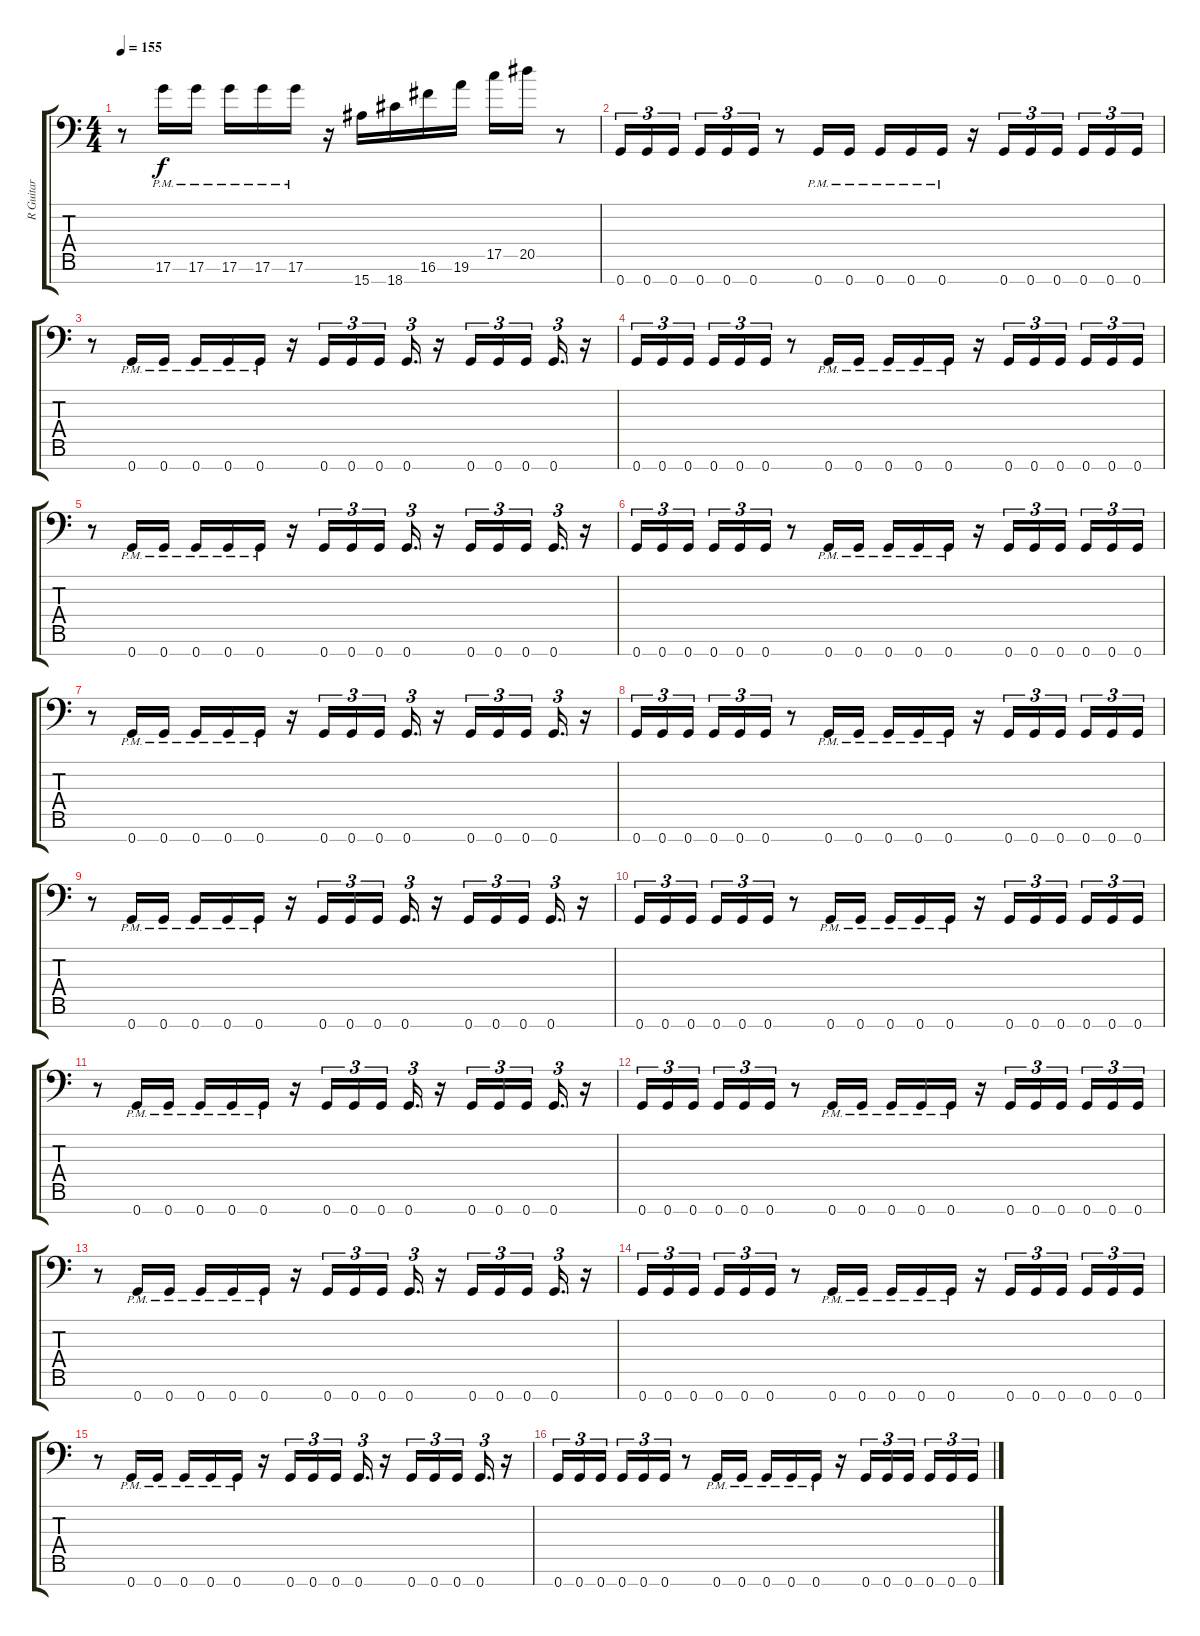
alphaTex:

\track ("R Guitar" "R Guitar") {instrument distortionguitar}
\staff {score tabs}
\tuning (D4 A3 F3 C3 G2 D2 G1) {hide}
\ts (4 4)
\tempo 155
\clef f4
\ks c
r.8{dy f} 17.6{pm}.16 17.6{pm}.16 17.6{pm}.16 17.6{pm}.16 17.6{pm}.16 r.16 15.7.16 18.7.16 16.6.16 19.6.16 17.5.16 20.5.16 r.8 |
0.7.16{tu (3 2)} 0.7.16{tu (3 2)} 0.7.16{tu (3 2) beam splitsecondary} 0.7.16{tu (3 2)} 0.7.16{tu (3 2)} 0.7.16{tu (3 2)} r.8 0.7{pm}.16 0.7{pm}.16 0.7{pm}.16 0.7{pm}.16 0.7{pm}.16 r.16 0.7.16{tu (3 2)} 0.7.16{tu (3 2)} 0.7.16{tu (3 2) beam splitsecondary} 0.7.16{tu (3 2)} 0.7.16{tu (3 2)} 0.7.16{tu (3 2)} |
r.8 0.7{pm}.16 0.7{pm}.16 0.7{pm}.16 0.7{pm}.16 0.7{pm}.16 r.16 0.7.16{tu (3 2)} 0.7.16{tu (3 2)} 0.7.16{tu (3 2) beam splitsecondary} 0.7.16{d tu (3 2)} r.16 0.7.16{tu (3 2)} 0.7.16{tu (3 2)} 0.7.16{tu (3 2) beam splitsecondary} 0.7.16{d tu (3 2)} r.16 |
0.7.16{tu (3 2)} 0.7.16{tu (3 2)} 0.7.16{tu (3 2) beam splitsecondary} 0.7.16{tu (3 2)} 0.7.16{tu (3 2)} 0.7.16{tu (3 2)} r.8 0.7{pm}.16 0.7{pm}.16 0.7{pm}.16 0.7{pm}.16 0.7{pm}.16 r.16 0.7.16{tu (3 2)} 0.7.16{tu (3 2)} 0.7.16{tu (3 2) beam splitsecondary} 0.7.16{tu (3 2)} 0.7.16{tu (3 2)} 0.7.16{tu (3 2)} |
r.8 0.7{pm}.16 0.7{pm}.16 0.7{pm}.16 0.7{pm}.16 0.7{pm}.16 r.16 0.7.16{tu (3 2)} 0.7.16{tu (3 2)} 0.7.16{tu (3 2) beam splitsecondary} 0.7.16{d tu (3 2)} r.16 0.7.16{tu (3 2)} 0.7.16{tu (3 2)} 0.7.16{tu (3 2) beam splitsecondary} 0.7.16{d tu (3 2)} r.16 |
0.7.16{tu (3 2)} 0.7.16{tu (3 2)} 0.7.16{tu (3 2) beam splitsecondary} 0.7.16{tu (3 2)} 0.7.16{tu (3 2)} 0.7.16{tu (3 2)} r.8 0.7{pm}.16 0.7{pm}.16 0.7{pm}.16 0.7{pm}.16 0.7{pm}.16 r.16 0.7.16{tu (3 2)} 0.7.16{tu (3 2)} 0.7.16{tu (3 2) beam splitsecondary} 0.7.16{tu (3 2)} 0.7.16{tu (3 2)} 0.7.16{tu (3 2)} |
r.8 0.7{pm}.16 0.7{pm}.16 0.7{pm}.16 0.7{pm}.16 0.7{pm}.16 r.16 0.7.16{tu (3 2)} 0.7.16{tu (3 2)} 0.7.16{tu (3 2) beam splitsecondary} 0.7.16{d tu (3 2)} r.16 0.7.16{tu (3 2)} 0.7.16{tu (3 2)} 0.7.16{tu (3 2) beam splitsecondary} 0.7.16{d tu (3 2)} r.16 |
0.7.16{tu (3 2)} 0.7.16{tu (3 2)} 0.7.16{tu (3 2) beam splitsecondary} 0.7.16{tu (3 2)} 0.7.16{tu (3 2)} 0.7.16{tu (3 2)} r.8 0.7{pm}.16 0.7{pm}.16 0.7{pm}.16 0.7{pm}.16 0.7{pm}.16 r.16 0.7.16{tu (3 2)} 0.7.16{tu (3 2)} 0.7.16{tu (3 2) beam splitsecondary} 0.7.16{tu (3 2)} 0.7.16{tu (3 2)} 0.7.16{tu (3 2)} |
r.8 0.7{pm}.16 0.7{pm}.16 0.7{pm}.16 0.7{pm}.16 0.7{pm}.16 r.16 0.7.16{tu (3 2)} 0.7.16{tu (3 2)} 0.7.16{tu (3 2) beam splitsecondary} 0.7.16{d tu (3 2)} r.16 0.7.16{tu (3 2)} 0.7.16{tu (3 2)} 0.7.16{tu (3 2) beam splitsecondary} 0.7.16{d tu (3 2)} r.16 |
0.7.16{tu (3 2)} 0.7.16{tu (3 2)} 0.7.16{tu (3 2) beam splitsecondary} 0.7.16{tu (3 2)} 0.7.16{tu (3 2)} 0.7.16{tu (3 2)} r.8 0.7{pm}.16 0.7{pm}.16 0.7{pm}.16 0.7{pm}.16 0.7{pm}.16 r.16 0.7.16{tu (3 2)} 0.7.16{tu (3 2)} 0.7.16{tu (3 2) beam splitsecondary} 0.7.16{tu (3 2)} 0.7.16{tu (3 2)} 0.7.16{tu (3 2)} |
r.8 0.7{pm}.16 0.7{pm}.16 0.7{pm}.16 0.7{pm}.16 0.7{pm}.16 r.16 0.7.16{tu (3 2)} 0.7.16{tu (3 2)} 0.7.16{tu (3 2) beam splitsecondary} 0.7.16{d tu (3 2)} r.16 0.7.16{tu (3 2)} 0.7.16{tu (3 2)} 0.7.16{tu (3 2) beam splitsecondary} 0.7.16{d tu (3 2)} r.16 |
0.7.16{tu (3 2)} 0.7.16{tu (3 2)} 0.7.16{tu (3 2) beam splitsecondary} 0.7.16{tu (3 2)} 0.7.16{tu (3 2)} 0.7.16{tu (3 2)} r.8 0.7{pm}.16 0.7{pm}.16 0.7{pm}.16 0.7{pm}.16 0.7{pm}.16 r.16 0.7.16{tu (3 2)} 0.7.16{tu (3 2)} 0.7.16{tu (3 2) beam splitsecondary} 0.7.16{tu (3 2)} 0.7.16{tu (3 2)} 0.7.16{tu (3 2)} |
r.8 0.7{pm}.16 0.7{pm}.16 0.7{pm}.16 0.7{pm}.16 0.7{pm}.16 r.16 0.7.16{tu (3 2)} 0.7.16{tu (3 2)} 0.7.16{tu (3 2) beam splitsecondary} 0.7.16{d tu (3 2)} r.16 0.7.16{tu (3 2)} 0.7.16{tu (3 2)} 0.7.16{tu (3 2) beam splitsecondary} 0.7.16{d tu (3 2)} r.16 |
0.7.16{tu (3 2)} 0.7.16{tu (3 2)} 0.7.16{tu (3 2) beam splitsecondary} 0.7.16{tu (3 2)} 0.7.16{tu (3 2)} 0.7.16{tu (3 2)} r.8 0.7{pm}.16 0.7{pm}.16 0.7{pm}.16 0.7{pm}.16 0.7{pm}.16 r.16 0.7.16{tu (3 2)} 0.7.16{tu (3 2)} 0.7.16{tu (3 2) beam splitsecondary} 0.7.16{tu (3 2)} 0.7.16{tu (3 2)} 0.7.16{tu (3 2)} |
r.8 0.7{pm}.16 0.7{pm}.16 0.7{pm}.16 0.7{pm}.16 0.7{pm}.16 r.16 0.7.16{tu (3 2)} 0.7.16{tu (3 2)} 0.7.16{tu (3 2) beam splitsecondary} 0.7.16{d tu (3 2)} r.16 0.7.16{tu (3 2)} 0.7.16{tu (3 2)} 0.7.16{tu (3 2) beam splitsecondary} 0.7.16{d tu (3 2)} r.16 |
0.7.16{tu (3 2)} 0.7.16{tu (3 2)} 0.7.16{tu (3 2) beam splitsecondary} 0.7.16{tu (3 2)} 0.7.16{tu (3 2)} 0.7.16{tu (3 2)} r.8 0.7{pm}.16 0.7{pm}.16 0.7{pm}.16 0.7{pm}.16 0.7{pm}.16 r.16 0.7.16{tu (3 2)} 0.7.16{tu (3 2)} 0.7.16{tu (3 2) beam splitsecondary} 0.7.16{tu (3 2)} 0.7.16{tu (3 2)} 0.7.16{tu (3 2)}
